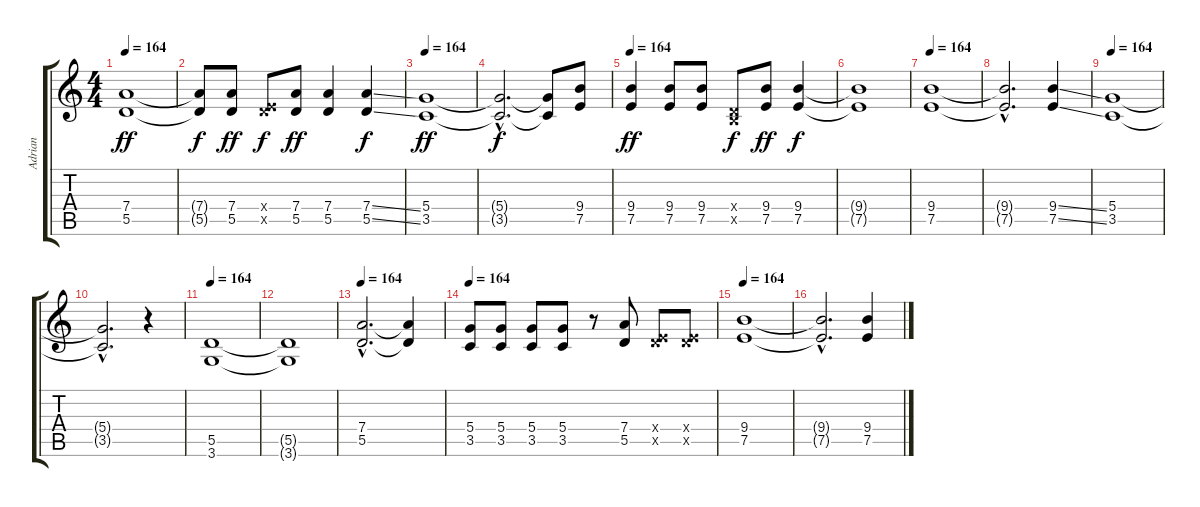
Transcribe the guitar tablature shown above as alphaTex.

\track ("Adrian" "Adrian") {instrument distortionguitar}
\staff {score tabs}
\tuning (E4 B3 G3 D3 A2 E2) {hide}
\ts (4 4)
\tempo 164
\clef g2
\ks c
(7.4 5.5).1{dy ff} |
(7.4{t} 5.5{t}).8{dy f} (7.4 5.5).8{dy ff} (0.4{x} 7.5{x}).8{dy f} (7.4 5.5).8{dy ff} (7.4 5.5).4 (7.4{ss} 5.5{ss}).4{dy f} |
\tempo 164
(5.4 3.5).1{dy ff} |
(5.4{hac t} 3.5{hac t}).2{d dy f} (5.4{t} 3.5{t}).8 (9.4 7.5).8 |
\tempo 164
(9.4 7.5).4{dy ff} (9.4 7.5).8 (9.4 7.5).8 (0.4{x} 2.5{x}).8{dy f} (9.4 7.5).8{dy ff} (9.4 7.5).4{dy f} |
(9.4{t} 7.5{t}).1 |
\tempo 164
(9.4 7.5).1 |
(9.4{hac t} 7.5{hac t}).2{d} (9.4{ss} 7.5{ss}).4 |
\tempo 164
(5.4 3.5).1 |
(5.4{hac t} 3.5{hac t}).2{d} r.4 |
\tempo 164
(5.5 3.6).1 |
(5.5{t} 3.6{t}).1 |
\tempo 164
(7.4{hac} 5.5{hac}).2{d} (7.4{t} 5.5{t}).4 |
\tempo 164
(5.4 3.5).8 (5.4 3.5).8 (5.4 3.5).8 (5.4 3.5).8 r.8 (7.4 5.5).8 (0.4{x} 7.5{x}).8 (0.4{x} 7.5{x}).8 |
\tempo 164
(9.4 7.5).1 |
(9.4{hac t} 7.5{hac t}).2{d} (9.4{ss} 7.5{ss}).4
